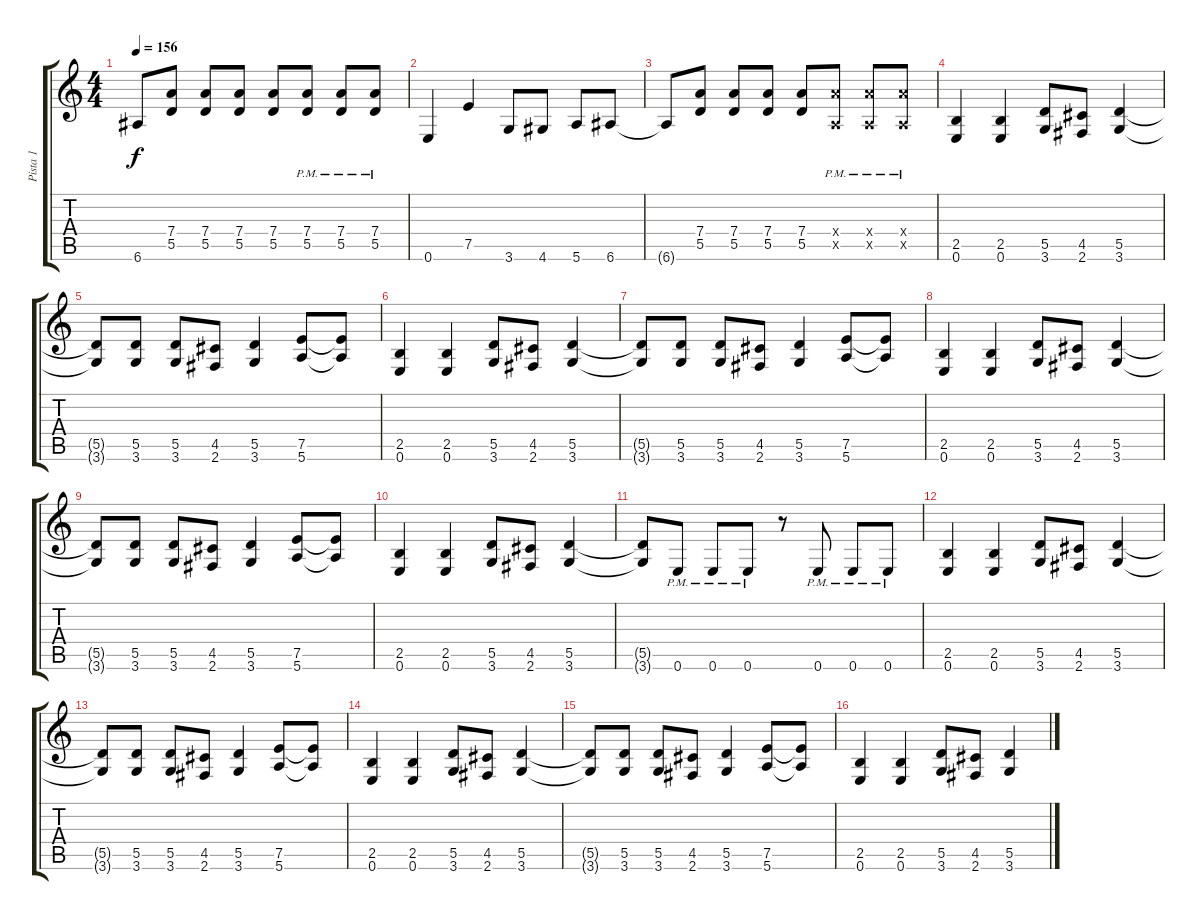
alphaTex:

\track ("Pista 1" "Pista 1") {instrument distortionguitar}
\staff {score tabs}
\tuning (E4 B3 G3 D3 A2 E2) {hide}
\ts (4 4)
\tempo 156
\clef g2
\ks c
6.6{t}.8{dy f} (7.4 5.5).8 (7.4 5.5).8 (7.4 5.5).8 (7.4 5.5).8 (7.4{pm} 5.5).8 (7.4{pm} 5.5).8 (7.4{pm} 5.5).8 |
0.6.4 7.5.4 3.6.8 4.6.8 5.6.8 6.6.8 |
6.6{t}.8 (7.4 5.5).8 (7.4 5.5).8 (7.4 5.5).8 (7.4 5.5).8 (7.4{pm x} 0.5{x}).8 (7.4{pm x} 0.5{x}).8 (7.4{pm x} 0.5{x}).8 |
(2.5 0.6).4 (2.5 0.6).4 (5.5 3.6).8 (4.5 2.6).8 (5.5 3.6).4 |
(5.5{t} 3.6{t}).8 (5.5 3.6).8 (5.5 3.6).8 (4.5 2.6).8 (5.5 3.6).4 (7.5 5.6).8 (7.5{t} 5.6{t}).8 |
(2.5 0.6).4 (2.5 0.6).4 (5.5 3.6).8 (4.5 2.6).8 (5.5 3.6).4 |
(5.5{t} 3.6{t}).8 (5.5 3.6).8 (5.5 3.6).8 (4.5 2.6).8 (5.5 3.6).4 (7.5 5.6).8 (7.5{t} 5.6{t}).8 |
(2.5 0.6).4 (2.5 0.6).4 (5.5 3.6).8 (4.5 2.6).8 (5.5 3.6).4 |
(5.5{t} 3.6{t}).8 (5.5 3.6).8 (5.5 3.6).8 (4.5 2.6).8 (5.5 3.6).4 (7.5 5.6).8 (7.5{t} 5.6{t}).8 |
(2.5 0.6).4 (2.5 0.6).4 (5.5 3.6).8 (4.5 2.6).8 (5.5 3.6).4 |
(5.5{t} 3.6{t}).8 0.6{pm}.8 0.6{pm}.8 0.6{pm}.8 r.8 0.6{pm}.8 0.6{pm}.8 0.6{pm}.8 |
(2.5 0.6).4 (2.5 0.6).4 (5.5 3.6).8 (4.5 2.6).8 (5.5 3.6).4 |
(5.5{t} 3.6{t}).8 (5.5 3.6).8 (5.5 3.6).8 (4.5 2.6).8 (5.5 3.6).4 (7.5 5.6).8 (7.5{t} 5.6{t}).8 |
(2.5 0.6).4 (2.5 0.6).4 (5.5 3.6).8 (4.5 2.6).8 (5.5 3.6).4 |
(5.5{t} 3.6{t}).8 (5.5 3.6).8 (5.5 3.6).8 (4.5 2.6).8 (5.5 3.6).4 (7.5 5.6).8 (7.5{t} 5.6{t}).8 |
(2.5 0.6).4 (2.5 0.6).4 (5.5 3.6).8 (4.5 2.6).8 (5.5 3.6).4
